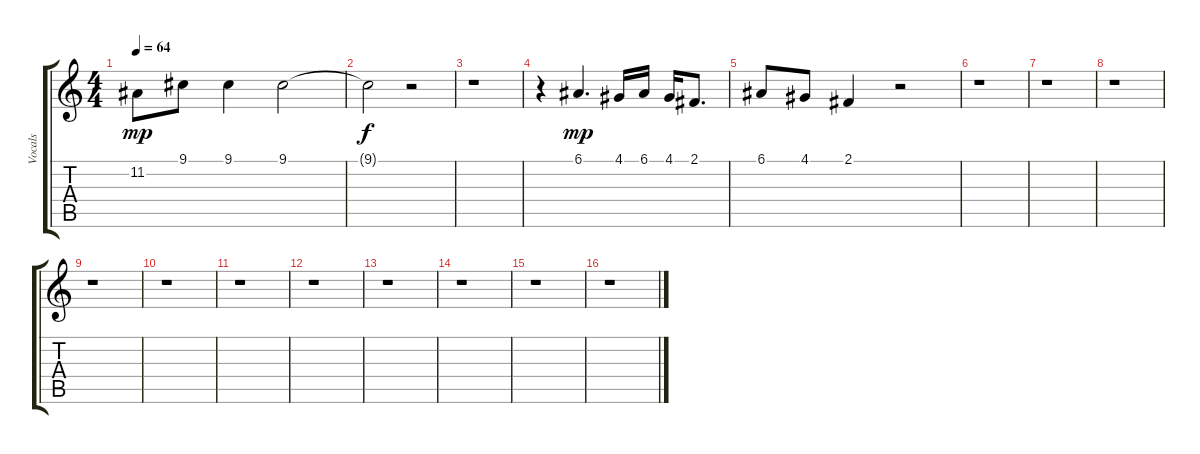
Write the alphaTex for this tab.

\track ("Vocals" "Vocals") {instrument harmonica}
\staff {score tabs}
\tuning (E4 B3 G3 D3 A2 E2) {hide}
\ts (4 4)
\tempo 64
\clef g2
\ks c
11.2.8{dy mp} 9.1.8 9.1.4 9.1.2 |
9.1{t}.2{dy f} r.2 |
r.1 |
r.4 6.1.4{d dy mp} 4.1.16 6.1.16 4.1.16 2.1.8{d} |
6.1.8 4.1.8 2.1.4 r.2 |
r.1 |
r.1 |
r.1 |
r.1 |
r.1 |
r.1 |
r.1 |
r.1 |
r.1 |
r.1 |
r.1
